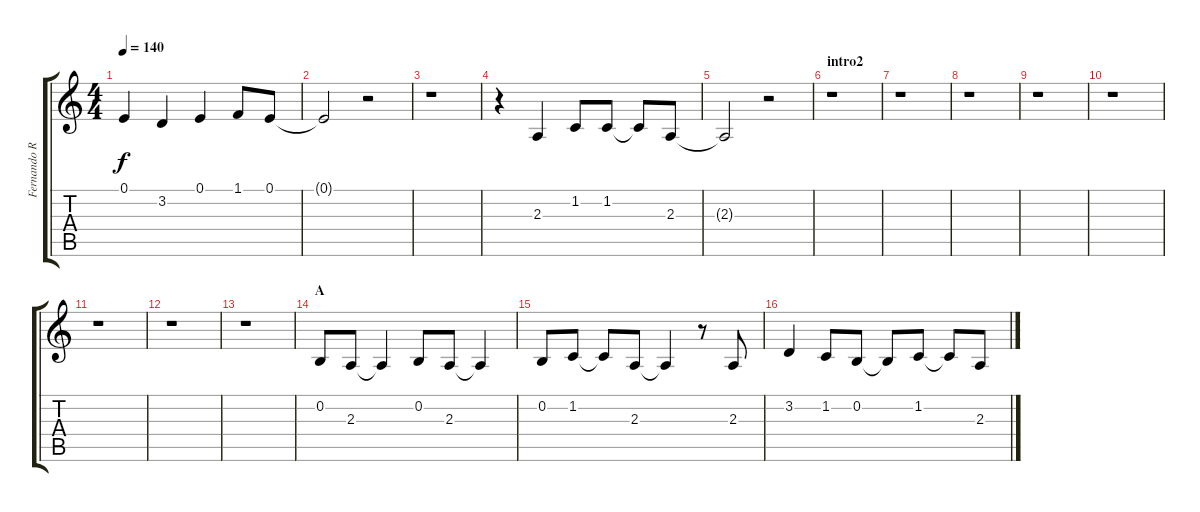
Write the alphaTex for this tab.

\track ("Fernando Ribeiro" "Fernando R") {instrument altosax}
\staff {score tabs}
\tuning (E4 B3 G3 D3 A2 E2) {hide}
\ts (4 4)
\tempo 140
\clef g2
\ks c
0.1{t}.4{dy f} 3.2.4 0.1.4 1.1.8 0.1.8 |
0.1{t}.2 r.2 |
r.1 |
r.4 2.3.4 1.2.8 1.2.8 1.2{t}.8 2.3.8 |
2.3{t}.2 r.2 |
\section ("" "intro2")
r.1 |
r.1 |
r.1 |
r.1 |
r.1 |
r.1 |
r.1 |
r.1 |
\section ("" "A")
0.2.8 2.3.8 2.3{t}.4 0.2.8 2.3.8 2.3{t}.4 |
0.2.8 1.2.8 1.2{t}.8 2.3.8 2.3{t}.4 r.8 2.3.8 |
3.2.4 1.2.8 0.2.8 0.2{t}.8 1.2.8 1.2{t}.8 2.3.8
